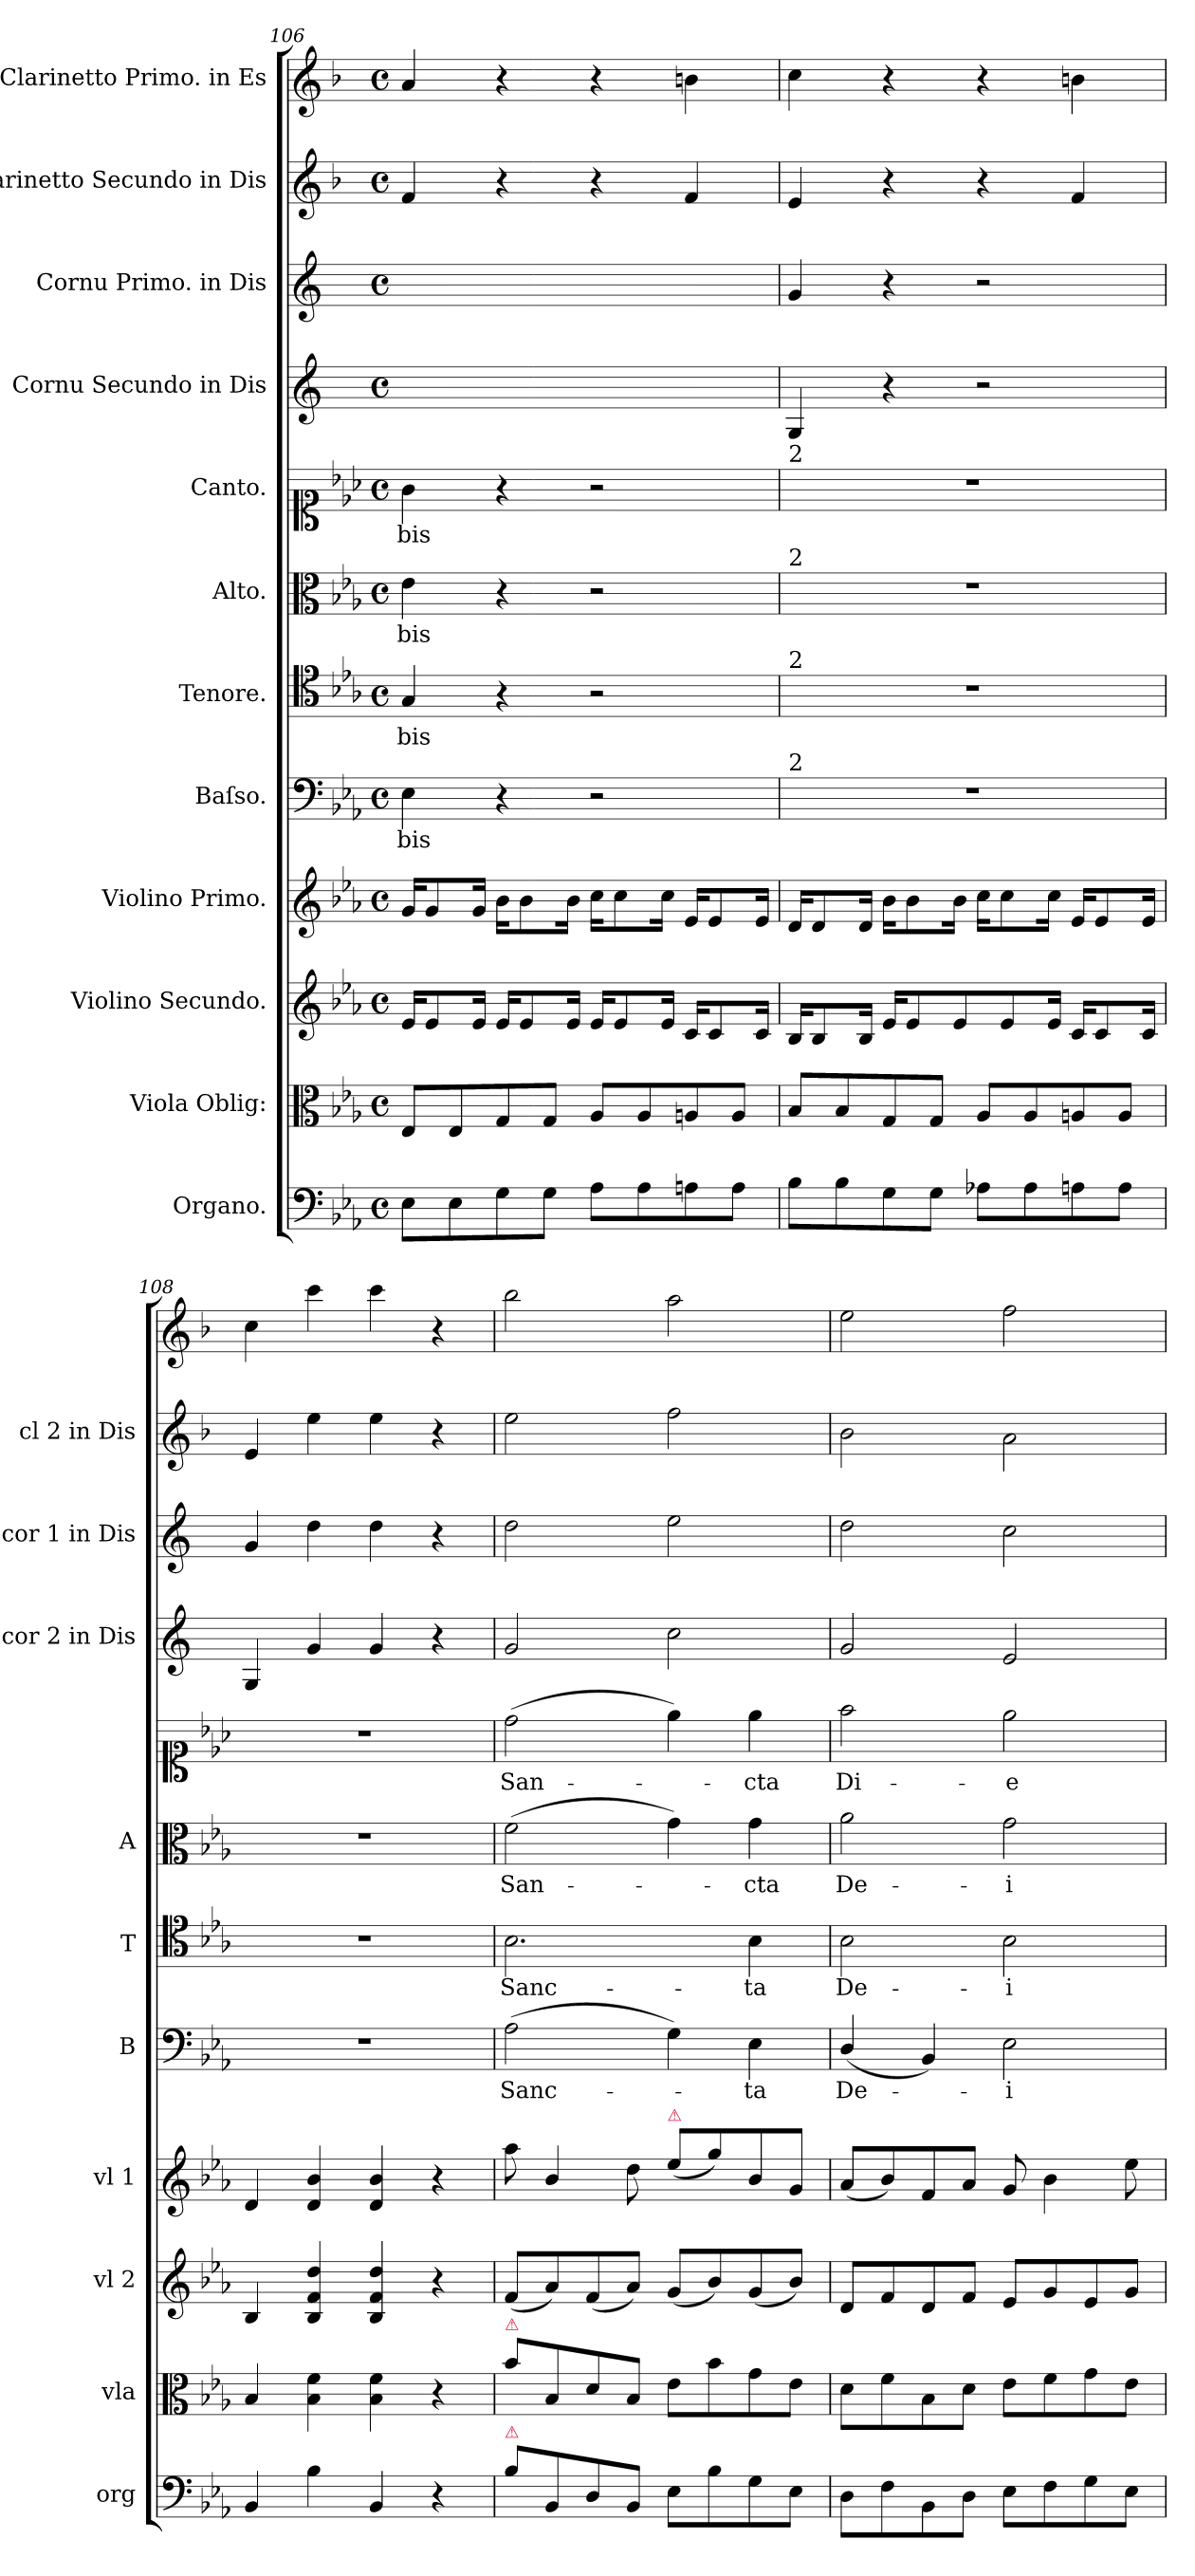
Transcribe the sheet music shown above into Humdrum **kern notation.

**kern	**kern	**dynam	**kern	**dynam	**kern	**dynam	**kern	**text	**kern	**text	**kern	**text	**kern	**text	**kern	**dynam	**kern	**dynam	**kern	**kern
*part12	*part11	*part11	*part10	*part10	*part9	*part9	*part8	*part8	*part7	*part7	*part6	*part6	*part5	*part5	*part4	*part4	*part3	*part3	*part2	*part1
*staff12	*staff11	*staff11	*staff10	*staff10	*staff9	*staff9	*staff8	*staff8	*staff7	*staff7	*staff6	*staff6	*staff5	*staff5	*staff4	*staff4	*staff3	*staff3	*staff2	*staff1
*I"Organo.	*I"Viola Oblig:	*	*I"Violino Secundo.	*	*I"Violino Primo.	*	*I"Baſso.	*	*I"Tenore.	*	*I"Alto.	*	*I"Canto.	*	*I"Cornu Secundo in Dis	*	*I"Cornu Primo. in Dis	*	*I"Clarinetto Secundo in Dis	*I"Clarinetto Primo. in Es
*I'org	*I'vla	*	*I'vl 2	*	*I'vl 1	*	*I'B	*	*I'T	*	*I'A	*	*	*	*I'cor 2 in Dis	*	*I'cor 1 in Dis	*	*I'cl 2 in Dis	*
*clefF4	*clefC3	*	*clefG2	*	*clefG2	*	*clefF4	*	*clefC4	*	*clefC3	*	*clefC1	*	*clefG2	*	*clefG2	*	*clefG2	*clefG2
*	*	*	*	*	*	*	*	*	*	*	*	*	*	*	*ITrd5c9	*	*ITrd5c9	*	*ITrd1c2	*ITrd1c2
*k[b-e-a-]	*k[b-e-a-]	*	*k[b-e-a-]	*	*k[b-e-a-]	*	*k[b-e-a-]	*	*k[b-e-a-]	*	*k[b-e-a-]	*	*k[b-e-a-]	*	*k[b-e-a-]	*	*k[b-e-a-]	*	*k[b-e-a-]	*k[b-e-a-]
*E-:	*E-:	*	*E-:	*	*E-:	*	*E-:	*	*E-:	*	*E-:	*	*E-:	*	*E-:	*	*E-:	*	*E-:	*E-:
*M4/4	*M4/4	*	*M4/4	*	*M4/4	*	*M4/4	*	*M4/4	*	*M4/4	*	*M4/4	*	*M4/4	*	*M4/4	*	*M4/4	*M4/4
*met(c)	*met(c)	*	*met(c)	*	*met(c)	*	*met(c)	*	*met(c)	*	*met(c)	*	*met(c)	*	*met(c)	*	*met(c)	*	*met(c)	*met(c)
=106	=106	=106	=106	=106	=106	=106	=106	=106	=106	=106	=106	=106	=106	=106	=106	=106	=106	=106	=106	=106
8E-\L	8E-/L	.	16e-/KL	.	16g/KL	.	4E-\	-bis	4G/	-bis	4e-\	-bis	4g\	-bis	1ryy	.	1ryy	.	4e-/	4g/
.	.	.	8e-/	.	8g/	.	.	.	.	.	.	.	.	.	.	.	.	.	.	.
8E-\	8E-/	.	.	.	.	.	.	.	.	.	.	.	.	.	.	.	.	.	.	.
.	.	.	16e-/Jk	.	16g/Jk	.	.	.	.	.	.	.	.	.	.	.	.	.	.	.
!	!	!LO:DY:a	!	!LO:DY:a	!	!LO:DY:a	!	!	!	!	!	!	!	!	!	!	!	!	!	!
8G\	8G/	pia	16e-/KL	pia	16b-\KL	piano	4r	.	4r	.	4r	.	4r	.	.	.	.	.	4r	4r
.	.	.	8e-/	.	8b-\	.	.	.	.	.	.	.	.	.	.	.	.	.	.	.
8G\J	8G/J	.	.	.	.	.	.	.	.	.	.	.	.	.	.	.	.	.	.	.
.	.	.	16e-/Jk	.	16b-\Jk	.	.	.	.	.	.	.	.	.	.	.	.	.	.	.
8A-\L	8A-/L	.	16e-/KL	.	16cc\KL	.	2r	.	2r	.	2r	.	2r	.	.	.	.	.	4r	4r
.	.	.	8e-/	.	8cc\	.	.	.	.	.	.	.	.	.	.	.	.	.	.	.
8A-\	8A-/	.	.	.	.	.	.	.	.	.	.	.	.	.	.	.	.	.	.	.
.	.	.	16e-/Jk	.	16cc\Jk	.	.	.	.	.	.	.	.	.	.	.	.	.	.	.
!	!	!LO:DY:a	!	!LO:DY:a	!	!LO:DY:a	!	!	!	!	!	!	!	!	!	!	!	!	!	!
8An\	8An/	for	16c/KL	fort	16e-/KL	forto	.	.	.	.	.	.	.	.	.	.	.	.	4e-/	4an\
.	.	.	8c/	.	8e-/	.	.	.	.	.	.	.	.	.	.	.	.	.	.	.
8A\J	8A/J	.	.	.	.	.	.	.	.	.	.	.	.	.	.	.	.	.	.	.
.	.	.	16c/Jk	.	16e-/Jk	.	.	.	.	.	.	.	.	.	.	.	.	.	.	.
=107	=107	=107	=107	=107	=107	=107	=107	=107	=107	=107	=107	=107	=107	=107	=107	=107	=107	=107	=107	=107
!	!	!	!	!	!	!	!	!	!	!	!	!	!LO:TX:a:t=2	!	!	!	!	!	!	!
!	!	!	!	!	!	!	!	!	!	!	!LO:TX:a:t=2	!	!	!	!	!	!	!	!	!
!	!	!	!	!	!	!	!	!	!LO:TX:a:t=2	!	!	!	!	!	!	!	!	!	!	!
!	!	!	!	!	!	!	!LO:TX:a:t=2	!	!	!	!	!	!	!	!	!	!	!	!	!
!	!	!	!	!	!	!	!	!	!	!	!	!	!	!	!	!LO:DY:a	!	!LO:DY:a	!	!
8B-\L	8B-/L	.	16B-/KL	.	16d/KL	.	1r	.	1r	.	1r	.	1r	.	4BB-/	fort	4B-/	forto	4d/	4b-\
.	.	.	8B-/	.	8d/	.	.	.	.	.	.	.	.	.	.	.	.	.	.	.
8B-\	8B-/	.	.	.	.	.	.	.	.	.	.	.	.	.	.	.	.	.	.	.
.	.	.	16B-/Jk	.	16d/Jk	.	.	.	.	.	.	.	.	.	.	.	.	.	.	.
!	!	!LO:DY:a	!	!LO:DY:a	!	!LO:DY:a	!	!	!	!	!	!	!	!	!	!	!	!	!	!
8G\	8G/	pia	16e-/KL	pia	16b-\KL	pia&colon;	.	.	.	.	.	.	.	.	4r	.	4r	.	4r	4r
.	.	.	8e-/	.	8b-\	.	.	.	.	.	.	.	.	.	.	.	.	.	.	.
8G\J	8G/J	.	.	.	.	.	.	.	.	.	.	.	.	.	.	.	.	.	.	.
.	.	.	8e-/	.	16b-\Jk	.	.	.	.	.	.	.	.	.	.	.	.	.	.	.
8A-X\L	8A-/L	.	.	.	16cc\KL	.	.	.	.	.	.	.	.	.	2r	.	2r	.	4r	4r
.	.	.	8e-/	.	8cc\	.	.	.	.	.	.	.	.	.	.	.	.	.	.	.
8A-\	8A-/	.	.	.	.	.	.	.	.	.	.	.	.	.	.	.	.	.	.	.
.	.	.	16e-/Jk	.	16cc\Jk	.	.	.	.	.	.	.	.	.	.	.	.	.	.	.
!	!	!LO:DY:a	!	!LO:DY:a	!	!LO:DY:a	!	!	!	!	!	!	!	!	!	!	!	!	!	!
8An\	8An/	fort	16c/KL	fort	16e-/KL	forto	.	.	.	.	.	.	.	.	.	.	.	.	4e-/	4an\
.	.	.	8c/	.	8e-/	.	.	.	.	.	.	.	.	.	.	.	.	.	.	.
8A\J	8A/J	.	.	.	.	.	.	.	.	.	.	.	.	.	.	.	.	.	.	.
.	.	.	16c/Jk	.	16e-/Jk	.	.	.	.	.	.	.	.	.	.	.	.	.	.	.
=108	=108	=108	=108	=108	=108	=108	=108	=108	=108	=108	=108	=108	=108	=108	=108	=108	=108	=108	=108	=108
4BB-/	4B-/	.	4B-/	.	4d/	.	1r	.	1r	.	1r	.	1r	.	4BB-/	.	4B-/	.	4d/	4b-\
4B-\	4B-\ 4f\	.	4B-/ 4f/ 4dd/	.	4d/ 4b-/	.	.	.	.	.	.	.	.	.	4B-/	.	4f\	.	4dd\	4bb-\
4BB-/	4B-\ 4f\	.	4B-/ 4f/ 4dd/	.	4d/ 4b-/	.	.	.	.	.	.	.	.	.	4B-/	.	4f\	.	4dd\	4bb-\
4r	4r	.	4r	.	4r	.	.	.	.	.	.	.	.	.	4r	.	4r	.	4r	4r
=109	=109	=109	=109	=109	=109	=109	=109	=109	=109	=109	=109	=109	=109	=109	=109	=109	=109	=109	=109	=109
!	!LO:TX:a:color=crimson:t=⚠	!	!	!	!	!	!	!	!	!	!	!	!	!	!	!	!	!	!	!
!LO:TX:a:color=crimson:t=⚠	!	!	!	!	!	!	!	!	!	!	!	!	!	!	!	!	!	!	!	!
8B-\L	8b-\L	.	(8f/L	.	8aa-\	.	(2A-\	Sanc-	2.B-\	Sanc-	(2f\	San-	(2dd\	San-	2B-/	.	2f\	.	2dd\	2aa-\
8BB-/	8B-/	.	8a-/)	.	4b-/	.	.	.	.	.	.	.	.	.	.	.	.	.	.	.
8D/	8d/	.	(8f/	.	.	.	.	.	.	.	.	.	.	.	.	.	.	.	.	.
8BB-/J	8B-/J	.	8a-/J)	.	8dd\	.	.	.	.	.	.	.	.	.	.	.	.	.	.	.
!	!	!	!	!	!LO:TX:a:color=crimson:t=⚠	!	!	!	!	!	!	!	!	!	!	!	!	!	!	!
8E-\L	8e-\L	.	(8g/L	.	(8ee-\L	.	4G\)	.	.	.	4g\)	.	4ee-\)	.	2e-\	.	2g\	.	2ee-\	2gg\
8B-\	8b-\	.	8b-/)	.	8gg\)	.	.	.	.	.	.	.	.	.	.	.	.	.	.	.
8G\	8g\	.	(8g/	.	8b-/	.	4E-\	-ta	4B-\	-ta	4g\	-cta	4ee-\	-cta	.	.	.	.	.	.
8E-\J	8e-\J	.	8b-/J)	.	8g/J	.	.	.	.	.	.	.	.	.	.	.	.	.	.	.
=110	=110	=110	=110	=110	=110	=110	=110	=110	=110	=110	=110	=110	=110	=110	=110	=110	=110	=110	=110	=110
8D\L	8d\L	.	8d/L	.	(8a-/L	.	(4D/	De-	2B-\	De-	2a-\	De-	2ff\	Di-	2B-/	.	2f\	.	2a-\	2dd\
8F\	8f\	.	8f/	.	8b-/)	.	.	.	.	.	.	.	.	.	.	.	.	.	.	.
8BB-\	8B-\	.	8d/	.	8f/	.	4BB-/)	.	.	.	.	.	.	.	.	.	.	.	.	.
8D\J	8d\J	.	8f/J	.	8a-/J	.	.	.	.	.	.	.	.	.	.	.	.	.	.	.
8E-\L	8e-\L	.	8e-/L	.	8g/	.	2E-\	-i	2B-\	-i	2g\	-i	2ee-\	-e	2G/	.	2e-\	.	2g\	2ee-\
8F\	8f\	.	8g/	.	4b-\	.	.	.	.	.	.	.	.	.	.	.	.	.	.	.
8G\	8g\	.	8e-/	.	.	.	.	.	.	.	.	.	.	.	.	.	.	.	.	.
8E-\J	8e-\J	.	8g/J	.	8ee-\	.	.	.	.	.	.	.	.	.	.	.	.	.	.	.
=	=	=	=	=	=	=	=	=	=	=	=	=	=	=	=	=	=	=	=	=
*-	*-	*-	*-	*-	*-	*-	*-	*-	*-	*-	*-	*-	*-	*-	*-	*-	*-	*-	*-	*-
